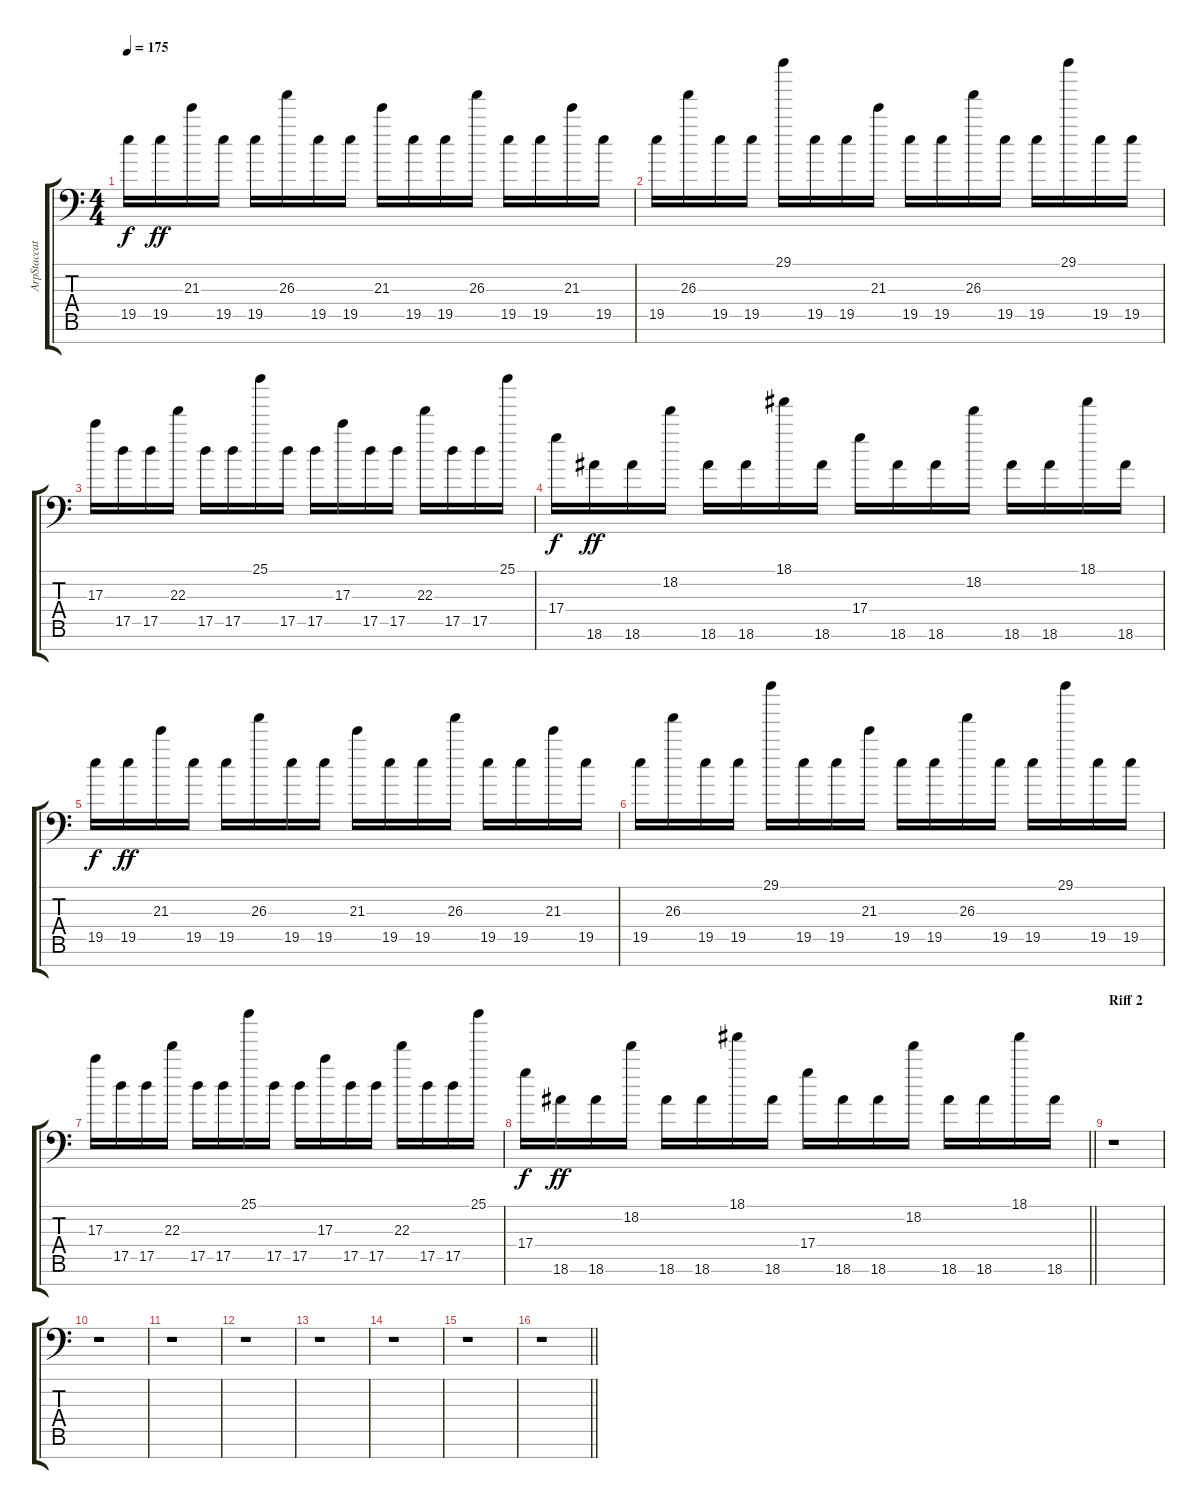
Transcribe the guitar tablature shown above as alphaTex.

\track ("ArpStaccat" "ArpStaccat") {instrument slapbass2}
\staff {score tabs}
\tuning (E4 B3 G3 D3 A2 E2 C-1) {hide}
\ts (4 4)
\tempo 175
\clef f4
\ks c
19.5.16{dy f} 19.5.16{dy ff} 21.3.16 19.5.16 19.5.16 26.3.16 19.5.16 19.5.16 21.3.16 19.5.16 19.5.16 26.3.16 19.5.16 19.5.16 21.3.16 19.5.16 |
19.5.16 26.3.16 19.5.16 19.5.16 29.1.16 19.5.16 19.5.16 21.3.16 19.5.16 19.5.16 26.3.16 19.5.16 19.5.16 29.1.16 19.5.16 19.5.16 |
17.3.16 17.5.16 17.5.16 22.3.16 17.5.16 17.5.16 25.1.16 17.5.16 17.5.16 17.3.16 17.5.16 17.5.16 22.3.16 17.5.16 17.5.16 25.1.16 |
17.4.16{dy f} 18.6.16{dy ff} 18.6.16 18.2.16 18.6.16 18.6.16 18.1.16 18.6.16 17.4.16 18.6.16 18.6.16 18.2.16 18.6.16 18.6.16 18.1.16 18.6.16 |
19.5.16{dy f} 19.5.16{dy ff} 21.3.16 19.5.16 19.5.16 26.3.16 19.5.16 19.5.16 21.3.16 19.5.16 19.5.16 26.3.16 19.5.16 19.5.16 21.3.16 19.5.16 |
19.5.16 26.3.16 19.5.16 19.5.16 29.1.16 19.5.16 19.5.16 21.3.16 19.5.16 19.5.16 26.3.16 19.5.16 19.5.16 29.1.16 19.5.16 19.5.16 |
17.3.16 17.5.16 17.5.16 22.3.16 17.5.16 17.5.16 25.1.16 17.5.16 17.5.16 17.3.16 17.5.16 17.5.16 22.3.16 17.5.16 17.5.16 25.1.16 |
\barLineRight lightlight
17.4.16{dy f} 18.6.16{dy ff} 18.6.16 18.2.16 18.6.16 18.6.16 18.1.16 18.6.16 17.4.16 18.6.16 18.6.16 18.2.16 18.6.16 18.6.16 18.1.16 18.6.16 |
\section ("" "Riff 2")
r.1 |
r.1 |
r.1 |
r.1 |
r.1 |
r.1 |
r.1 |
\barLineRight lightlight
r.1
